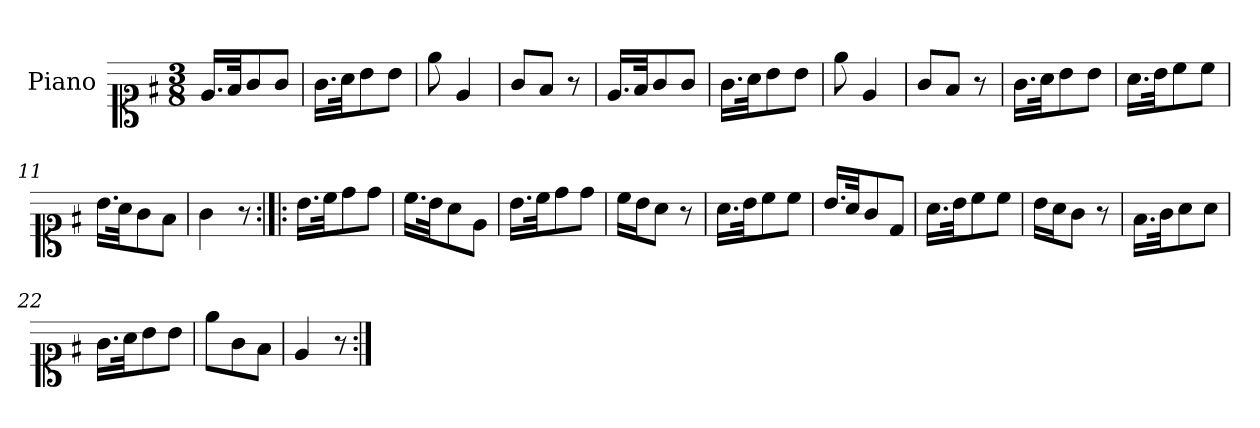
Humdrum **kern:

**kern
*part1
*staff1
*I"Piano
*I'Pno.
*clefC1
*k[f#]
*M3/8
=1
16.e/LL
32f#/JK
8g/
8g/J
=2
16.g\LL
32a\JK
8b\
8b\J
=3
8ee\
4e/
=4
8g/L
8f#/J
8r
=5
16.e/LL
32f#/JK
8g/
8g/J
=6
16.g\LL
32a\JK
8b\
8b\J
=7
8ee\
4e/
=8
8g/L
8f#/J
8r
=9
16.g\LL
32a\JK
8b\
8b\J
!!LO:LB:g=z
=10
16.a\LL
32b\JK
8cc\
8cc\J
=11
16.b\LL
32a\JK
8g\
8f#\J
=12
4g\
8r
=13:|!|:
16.b\LL
32cc\JK
8dd\
8dd\J
=14
16.cc\LL
32b\JK
8a\
8e\J
=15
16.b\LL
32cc\JK
8dd\
8dd\J
=16
16cc\LL
16b\J
8a\J
8r
=17
16.a\LL
32b\JK
8cc\
8cc\J
!!LO:LB:g=z
=18
16.b/LL
32a/JK
8g/
8d/J
=19
16.a\LL
32b\JK
8cc\
8cc\J
=20
16b\LL
16a\J
8g\J
8r
=21
16.f#\LL
32g\JK
8a\
8a\J
=22
16.g\LL
32a\JK
8b\
8b\J
=23
8ee\L
8g\
8f#\J
=24
4e/
8r
=:|!
*-
